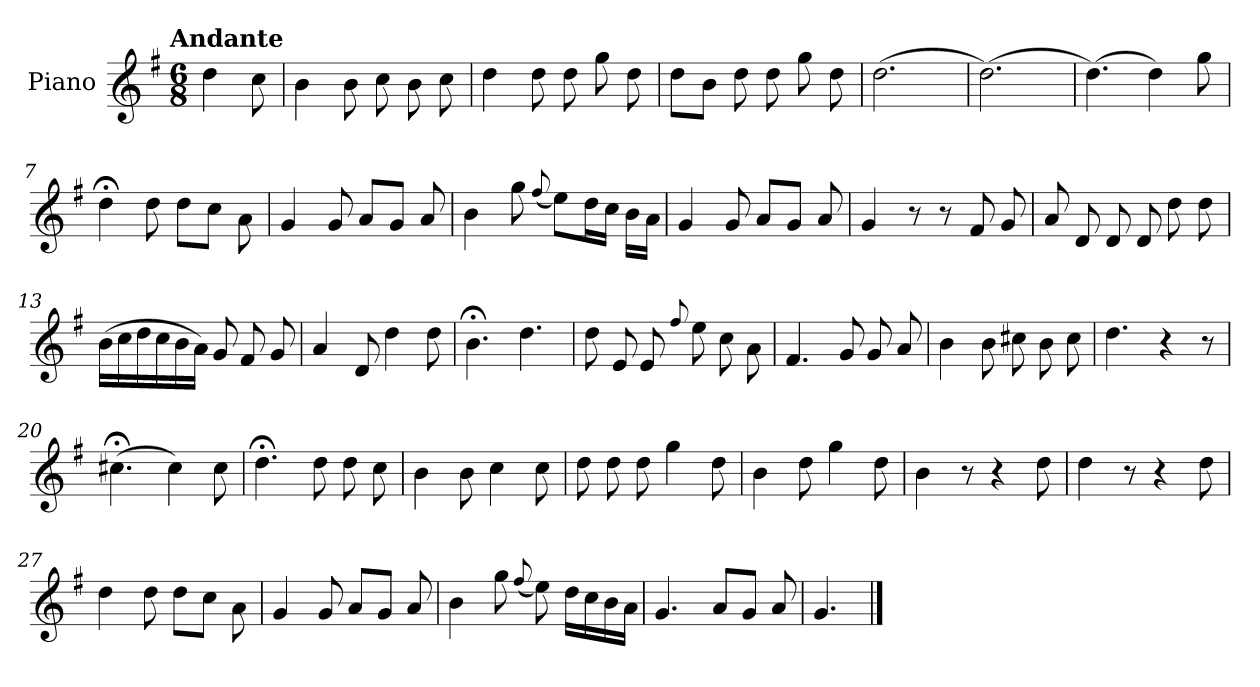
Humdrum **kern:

**kern
*part1
*staff1
*I"Piano
*I'Pno.
*clefG2
*k[f#]
!!LO:TX:omd:t=Andante
*M6/8
*MM92
=
4dd\
8cc\
=1
4b\
8b\
8cc\
8b\
8cc\
=2
4dd\
8dd\
8dd\
8gg\
8dd\
=3
8dd\L
8b\J
8dd\
8dd\
8gg\
8dd\
=4
(>2.dd\
=5
(>2.dd\)
!!LO:LB:g=z
=6
(>4.dd\)
4dd\)
8gg\
=7
4dd;<\
8dd\
8dd\L
8cc\J
8a\
=8
4g/
8g/
8a/L
8g/J
8a/
=9
4b\
8gg\
(<8qqff#/
8ee\L)
16dd\L
16cc\JJ
16b\LL
16a\JJ
=10
4g/
8g/
8a/L
8g/J
8a/
!!LO:LB:g=z
=11
4g/
8r
8r
8f#/
8g/
=12
8a/
8d/
8d/
8d/
8dd\
8dd\
=13
(>16b\LL
16cc\
16dd\
16cc\
16b\
16a\JJ)
8g/
8f#/
8g/
=14
4a/
8d/
4dd\
8dd\
=15
4.b;<\
4.dd\
!!LO:LB:g=z
=16
8dd\
8e/
8e/
8qqff#/
8ee\
8cc\
8a\
=17
4.f#/
8g/
8g/
8a/
=18
4b\
8b\
8cc#X\
8b\
8cc#\
=19
4.dd\
4r
8r
=20
(>4.cc#X;<\
4cc#\)
8cc#\
!!LO:LB:g=z
=21
4.dd;<\
8dd\
8dd\
8cc\
=22
4b\
8b\
4cc\
8cc\
=23
8dd\
8dd\
8dd\
4gg\
8dd\
=24
4b\
8dd\
4gg\
8dd\
=25
4b\
8r
4r
8dd\
=26
4dd\
8r
4r
8dd\
!!LO:LB:g=z
=27
4dd\
8dd\
8dd\L
8cc\J
8a\
=28
4g/
8g/
8a/L
8g/J
8a/
=29
4b\
8gg\
(<8qqff#/
8ee\)
16dd\LL
16cc\
16b\
16a\JJ
=30
4.g/
8a/L
8g/J
8a/
=31
4.g/
==
*-
